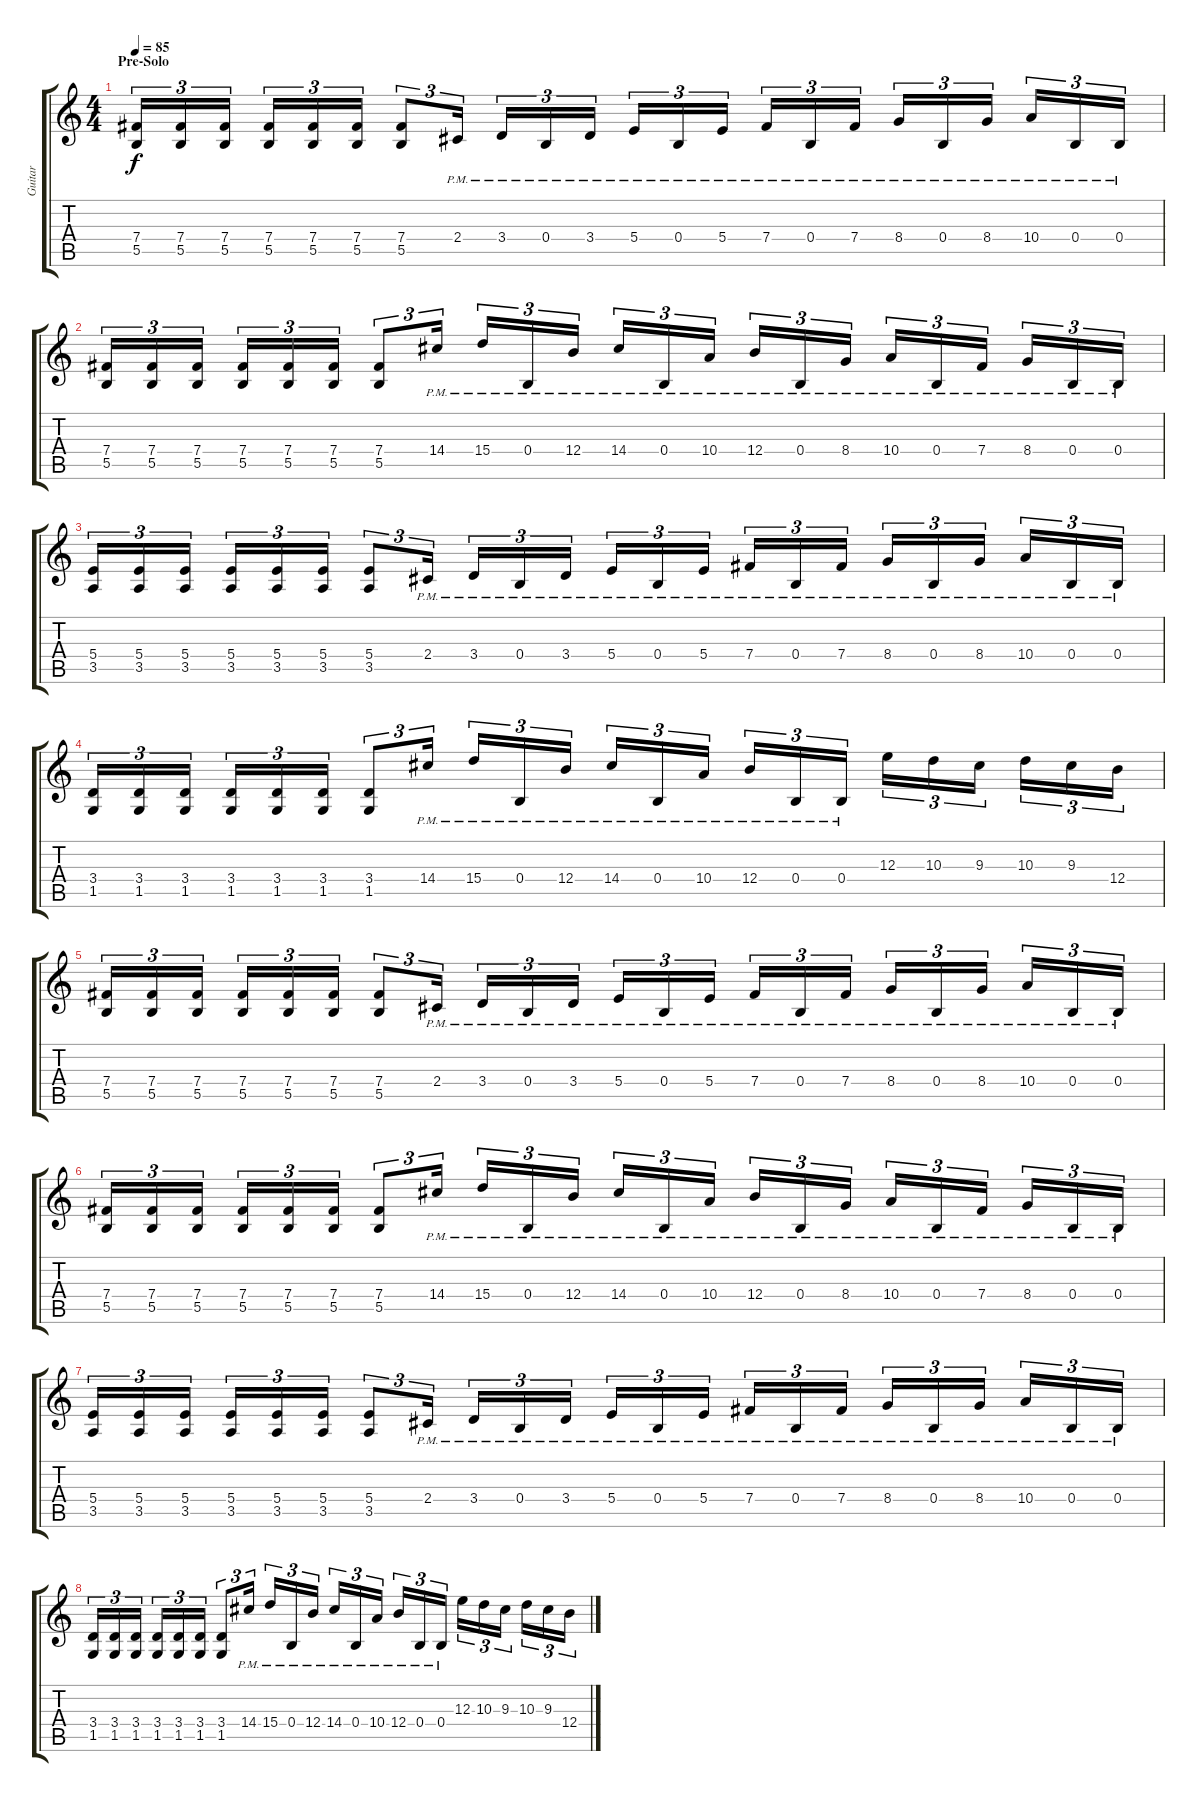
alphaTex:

\track ("Guitar" "Guitar") {instrument distortionguitar}
\staff {score tabs}
\tuning (Db4 Ab3 E3 B2 Gb2 Db2) {hide}
\ts (4 4)
\section ("" "Pre-Solo")
\tempo 85
\clef g2
\ks c
(7.4 5.5).16{tu (3 2) dy f} (7.4 5.5).16{tu (3 2)} (7.4 5.5).16{tu (3 2) beam splitsecondary} (7.4 5.5).16{tu (3 2)} (7.4 5.5).16{tu (3 2)} (7.4 5.5).16{tu (3 2)} (7.4 5.5).8{tu (3 2)} 2.4{pm}.16{tu (3 2) beam splitsecondary} 3.4{pm}.16{tu (3 2)} 0.4{pm}.16{tu (3 2)} 3.4{pm}.16{tu (3 2)} 5.4{pm}.16{tu (3 2)} 0.4{pm}.16{tu (3 2)} 5.4{pm}.16{tu (3 2) beam splitsecondary} 7.4{pm}.16{tu (3 2)} 0.4{pm}.16{tu (3 2)} 7.4{pm}.16{tu (3 2)} 8.4{pm}.16{tu (3 2)} 0.4{pm}.16{tu (3 2)} 8.4{pm}.16{tu (3 2) beam splitsecondary} 10.4{pm}.16{tu (3 2)} 0.4{pm}.16{tu (3 2)} 0.4{pm}.16{tu (3 2)} |
(7.4 5.5).16{tu (3 2)} (7.4 5.5).16{tu (3 2)} (7.4 5.5).16{tu (3 2) beam splitsecondary} (7.4 5.5).16{tu (3 2)} (7.4 5.5).16{tu (3 2)} (7.4 5.5).16{tu (3 2)} (7.4 5.5).8{tu (3 2)} 14.4{pm}.16{tu (3 2) beam splitsecondary} 15.4{pm}.16{tu (3 2)} 0.4{pm}.16{tu (3 2)} 12.4{pm}.16{tu (3 2)} 14.4{pm}.16{tu (3 2)} 0.4{pm}.16{tu (3 2)} 10.4{pm}.16{tu (3 2) beam splitsecondary} 12.4{pm}.16{tu (3 2)} 0.4{pm}.16{tu (3 2)} 8.4{pm}.16{tu (3 2)} 10.4{pm}.16{tu (3 2)} 0.4{pm}.16{tu (3 2)} 7.4{pm}.16{tu (3 2) beam splitsecondary} 8.4{pm}.16{tu (3 2)} 0.4{pm}.16{tu (3 2)} 0.4{pm}.16{tu (3 2)} |
(5.4 3.5).16{tu (3 2)} (5.4 3.5).16{tu (3 2)} (5.4 3.5).16{tu (3 2) beam splitsecondary} (5.4 3.5).16{tu (3 2)} (5.4 3.5).16{tu (3 2)} (5.4 3.5).16{tu (3 2)} (5.4 3.5).8{tu (3 2)} 2.4{pm}.16{tu (3 2) beam splitsecondary} 3.4{pm}.16{tu (3 2)} 0.4{pm}.16{tu (3 2)} 3.4{pm}.16{tu (3 2)} 5.4{pm}.16{tu (3 2)} 0.4{pm}.16{tu (3 2)} 5.4{pm}.16{tu (3 2) beam splitsecondary} 7.4{pm}.16{tu (3 2)} 0.4{pm}.16{tu (3 2)} 7.4{pm}.16{tu (3 2)} 8.4{pm}.16{tu (3 2)} 0.4{pm}.16{tu (3 2)} 8.4{pm}.16{tu (3 2) beam splitsecondary} 10.4{pm}.16{tu (3 2)} 0.4{pm}.16{tu (3 2)} 0.4{pm}.16{tu (3 2)} |
(3.4 1.5).16{tu (3 2)} (3.4 1.5).16{tu (3 2)} (3.4 1.5).16{tu (3 2) beam splitsecondary} (3.4 1.5).16{tu (3 2)} (3.4 1.5).16{tu (3 2)} (3.4 1.5).16{tu (3 2)} (3.4 1.5).8{tu (3 2)} 14.4{pm}.16{tu (3 2) beam splitsecondary} 15.4{pm}.16{tu (3 2)} 0.4{pm}.16{tu (3 2)} 12.4{pm}.16{tu (3 2)} 14.4{pm}.16{tu (3 2)} 0.4{pm}.16{tu (3 2)} 10.4{pm}.16{tu (3 2) beam splitsecondary} 12.4{pm}.16{tu (3 2)} 0.4{pm}.16{tu (3 2)} 0.4{pm}.16{tu (3 2)} 12.3.16{tu (3 2)} 10.3.16{tu (3 2)} 9.3.16{tu (3 2) beam splitsecondary} 10.3.16{tu (3 2)} 9.3.16{tu (3 2)} 12.4.16{tu (3 2)} |
(7.4 5.5).16{tu (3 2)} (7.4 5.5).16{tu (3 2)} (7.4 5.5).16{tu (3 2) beam splitsecondary} (7.4 5.5).16{tu (3 2)} (7.4 5.5).16{tu (3 2)} (7.4 5.5).16{tu (3 2)} (7.4 5.5).8{tu (3 2)} 2.4{pm}.16{tu (3 2) beam splitsecondary} 3.4{pm}.16{tu (3 2)} 0.4{pm}.16{tu (3 2)} 3.4{pm}.16{tu (3 2)} 5.4{pm}.16{tu (3 2)} 0.4{pm}.16{tu (3 2)} 5.4{pm}.16{tu (3 2) beam splitsecondary} 7.4{pm}.16{tu (3 2)} 0.4{pm}.16{tu (3 2)} 7.4{pm}.16{tu (3 2)} 8.4{pm}.16{tu (3 2)} 0.4{pm}.16{tu (3 2)} 8.4{pm}.16{tu (3 2) beam splitsecondary} 10.4{pm}.16{tu (3 2)} 0.4{pm}.16{tu (3 2)} 0.4{pm}.16{tu (3 2)} |
(7.4 5.5).16{tu (3 2)} (7.4 5.5).16{tu (3 2)} (7.4 5.5).16{tu (3 2) beam splitsecondary} (7.4 5.5).16{tu (3 2)} (7.4 5.5).16{tu (3 2)} (7.4 5.5).16{tu (3 2)} (7.4 5.5).8{tu (3 2)} 14.4{pm}.16{tu (3 2) beam splitsecondary} 15.4{pm}.16{tu (3 2)} 0.4{pm}.16{tu (3 2)} 12.4{pm}.16{tu (3 2)} 14.4{pm}.16{tu (3 2)} 0.4{pm}.16{tu (3 2)} 10.4{pm}.16{tu (3 2) beam splitsecondary} 12.4{pm}.16{tu (3 2)} 0.4{pm}.16{tu (3 2)} 8.4{pm}.16{tu (3 2)} 10.4{pm}.16{tu (3 2)} 0.4{pm}.16{tu (3 2)} 7.4{pm}.16{tu (3 2) beam splitsecondary} 8.4{pm}.16{tu (3 2)} 0.4{pm}.16{tu (3 2)} 0.4{pm}.16{tu (3 2)} |
(5.4 3.5).16{tu (3 2)} (5.4 3.5).16{tu (3 2)} (5.4 3.5).16{tu (3 2) beam splitsecondary} (5.4 3.5).16{tu (3 2)} (5.4 3.5).16{tu (3 2)} (5.4 3.5).16{tu (3 2)} (5.4 3.5).8{tu (3 2)} 2.4{pm}.16{tu (3 2) beam splitsecondary} 3.4{pm}.16{tu (3 2)} 0.4{pm}.16{tu (3 2)} 3.4{pm}.16{tu (3 2)} 5.4{pm}.16{tu (3 2)} 0.4{pm}.16{tu (3 2)} 5.4{pm}.16{tu (3 2) beam splitsecondary} 7.4{pm}.16{tu (3 2)} 0.4{pm}.16{tu (3 2)} 7.4{pm}.16{tu (3 2)} 8.4{pm}.16{tu (3 2)} 0.4{pm}.16{tu (3 2)} 8.4{pm}.16{tu (3 2) beam splitsecondary} 10.4{pm}.16{tu (3 2)} 0.4{pm}.16{tu (3 2)} 0.4{pm}.16{tu (3 2)} |
(3.4 1.5).16{tu (3 2)} (3.4 1.5).16{tu (3 2)} (3.4 1.5).16{tu (3 2) beam splitsecondary} (3.4 1.5).16{tu (3 2)} (3.4 1.5).16{tu (3 2)} (3.4 1.5).16{tu (3 2)} (3.4 1.5).8{tu (3 2)} 14.4{pm}.16{tu (3 2) beam splitsecondary} 15.4{pm}.16{tu (3 2)} 0.4{pm}.16{tu (3 2)} 12.4{pm}.16{tu (3 2)} 14.4{pm}.16{tu (3 2)} 0.4{pm}.16{tu (3 2)} 10.4{pm}.16{tu (3 2) beam splitsecondary} 12.4{pm}.16{tu (3 2)} 0.4{pm}.16{tu (3 2)} 0.4{pm}.16{tu (3 2)} 12.3.16{tu (3 2)} 10.3.16{tu (3 2)} 9.3.16{tu (3 2) beam splitsecondary} 10.3.16{tu (3 2)} 9.3.16{tu (3 2)} 12.4.16{tu (3 2)}
